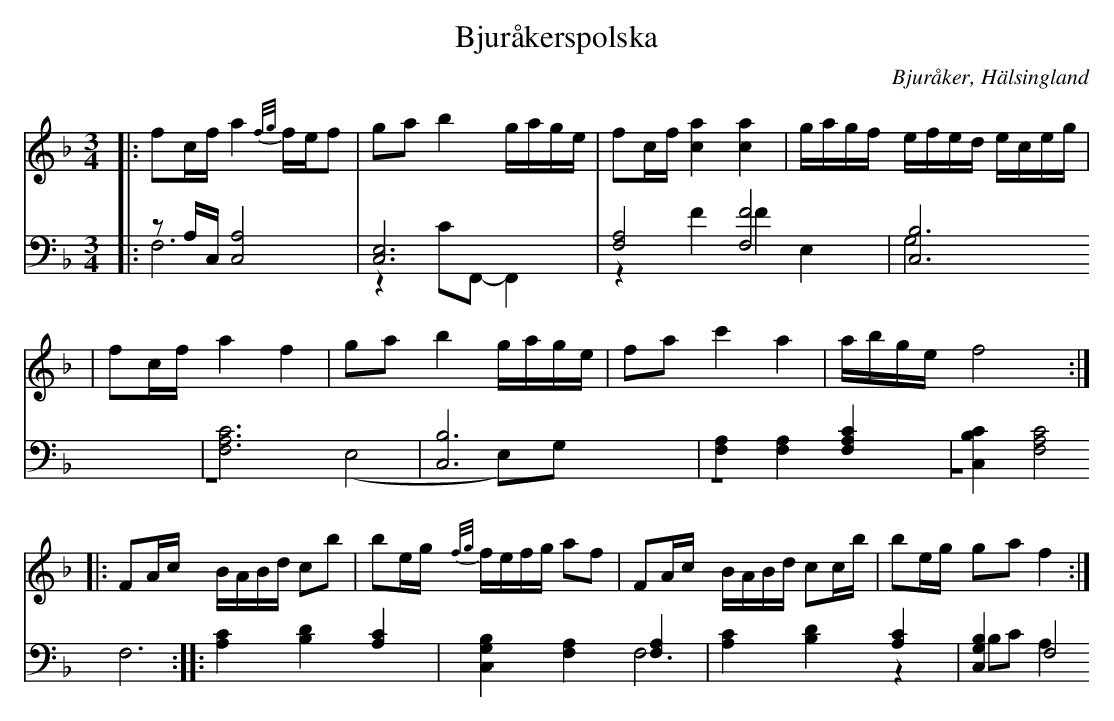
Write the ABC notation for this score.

X:1
T: Bjuråkerspolska
O: Bjuråker, Hälsingland
M: 3/4
L: 1/8
K: F
V:1
V:2
V:3 merge
V: 1
|:fc/f/ a2 {f/g/}f/e/f|ga b2 g/a/g/e/|fc/f/ [c2a2] [c2a2]|g/a/g/f/ e/f/e/d/ e/c/e/g/|
|fc/f/ a2 f2|ga b2 g/a/g/e/|fa c'2 a2| a/b/g/e/ f4:|
|:FA/c/ B/A/B/d/ cb|be/g/ {f/g/}f/e/f/g/ af|FA/c/ B/A/B/d/ cc/b/|be/g/ ga f2:|
V:2 clef=bass
|:zA,/C,/ [A,4C,4]|[C,6E,6]|[F,4A,4] [F,4F4]|[C,6B,6]|
[F,6A,6C6]|[C,6B,6]|[F,2A,2] [F,2A,2] [F,2A,2C2]|[C,2B,2C2] [F,4A,4C4]:|
 |:[A,2C2] [B,2D2] [A,2C2]|[C,2G,2B,2] [F,2A,2] [F,2A,2]|[A,2C2] [B,2D2] [A,2C2]|[C,2G,2B,2] F,4 :|
V:3 clef=bass
 |:F,6|z2 CF,,-F,,2|z2 F2 F2|E,2 G,4|
 |z6|(E,4 E,)G,|z6|z6:|
|:F,6|z6|F,6|z2 B,C A,2:|
